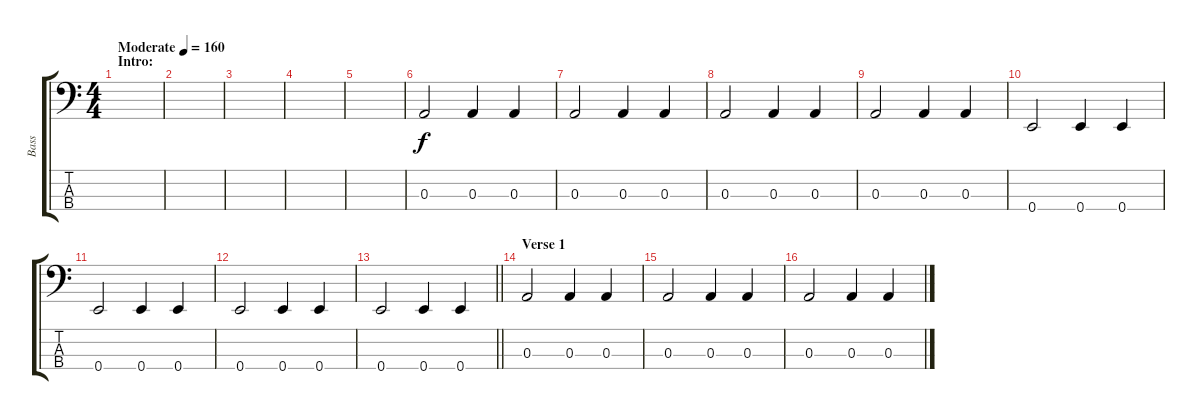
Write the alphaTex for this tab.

\track ("Bass" "Bass") {instrument electricbassfinger}
\staff {score tabs}
\tuning (G2 D2 A1 E1) {hide}
\ts (4 4)
\section ("" "Intro:")
\tempo (160 "Moderate")
\clef f4
\ks c
|
|
|
|
|
0.3.2 0.3.4 0.3.4 |
0.3.2 0.3.4 0.3.4 |
0.3.2 0.3.4 0.3.4 |
0.3.2 0.3.4 0.3.4 |
0.4.2 0.4.4 0.4.4 |
0.4.2 0.4.4 0.4.4 |
0.4.2 0.4.4 0.4.4 |
\barLineRight lightlight
0.4.2 0.4.4 0.4.4 |
\section ("" "Verse 1")
0.3.2 0.3.4 0.3.4 |
0.3.2 0.3.4 0.3.4 |
0.3.2 0.3.4 0.3.4
